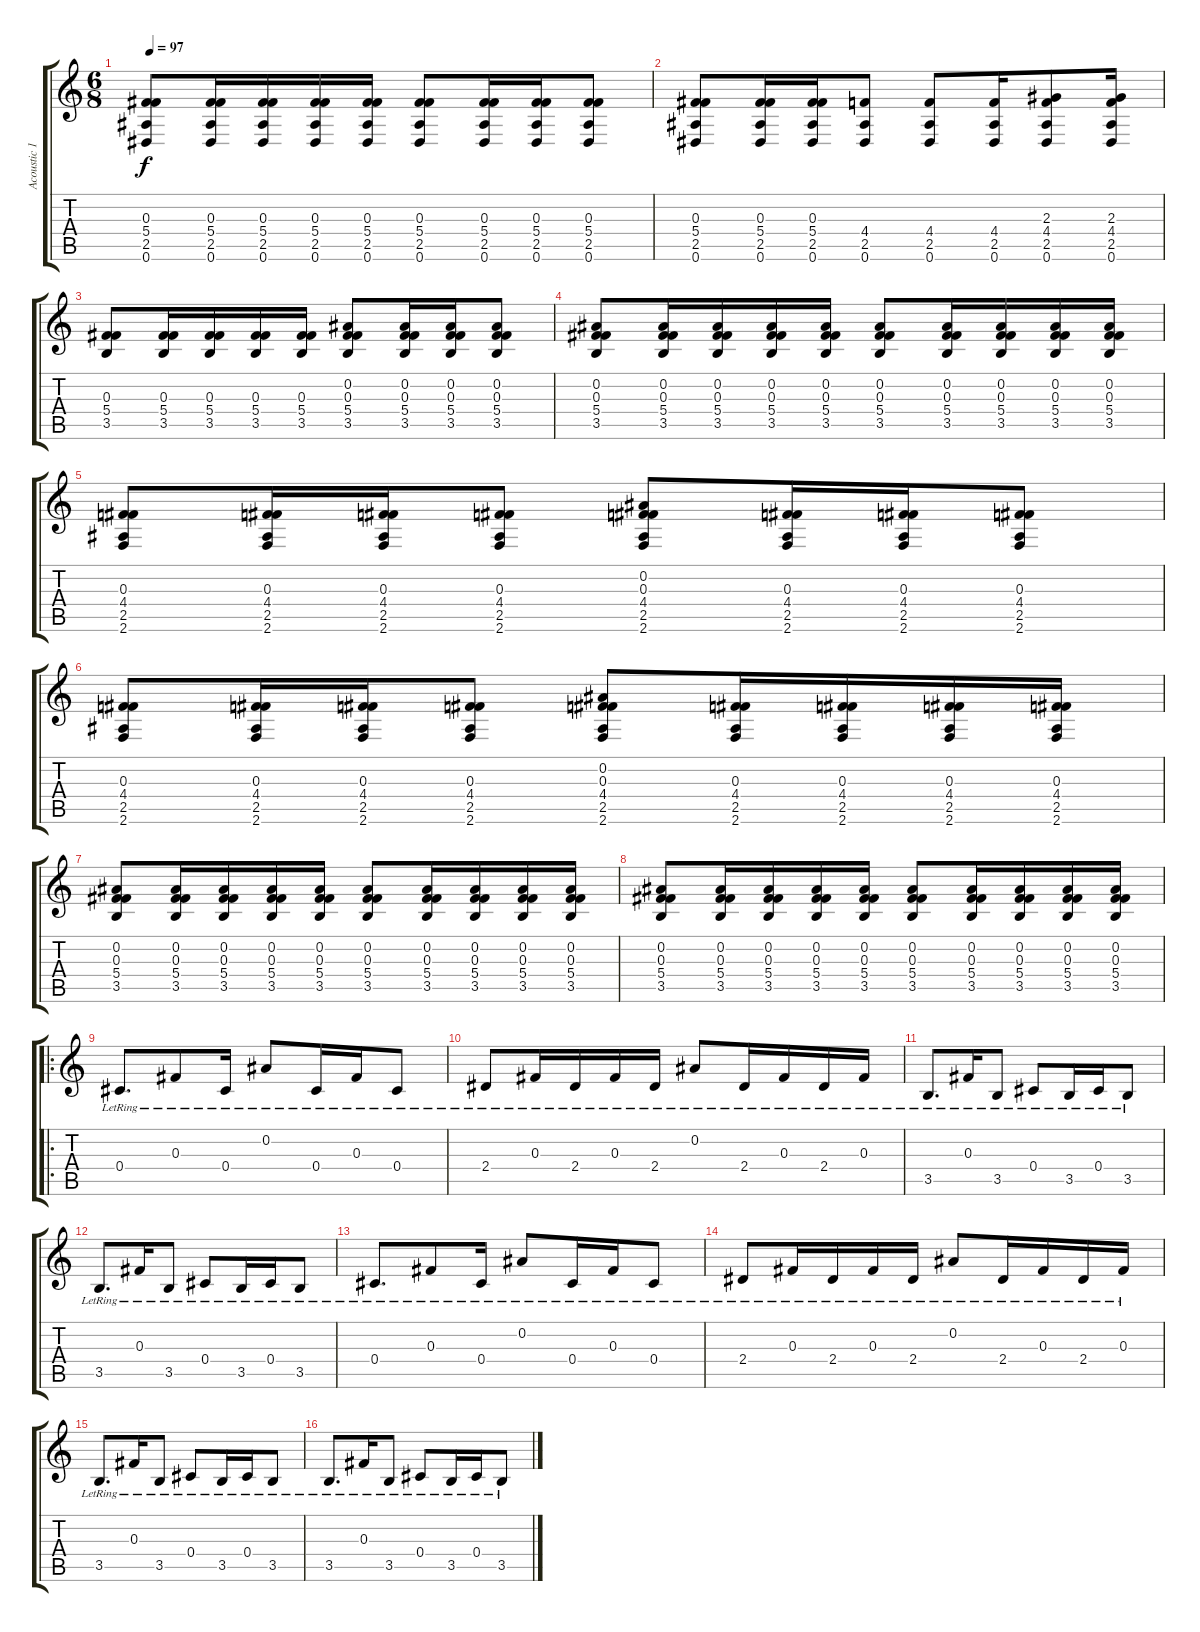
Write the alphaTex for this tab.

\track ("Acoustic 1" "Acoustic 1") {instrument acousticguitarnylon}
\staff {score tabs}
\tuning (Eb4 Bb3 Gb3 Db3 Ab2 Eb2) {hide}
\ts (6 8)
\tempo 97
\clef g2
\ks c
(0.3 5.4 2.5 0.6).8{dy f} (0.3 5.4 2.5 0.6).16 (0.3 5.4 2.5 0.6).16 (0.3 5.4 2.5 0.6).16 (0.3 5.4 2.5 0.6).16 (0.3 5.4 2.5 0.6).8 (0.3 5.4 2.5 0.6).16 (0.3 5.4 2.5 0.6).16 (0.3 5.4 2.5 0.6).8 |
(0.3 5.4 2.5 0.6).8 (0.3 5.4 2.5 0.6).16 (0.3 5.4 2.5 0.6).16 (4.4 2.5 0.6).8 (4.4 2.5 0.6).8 (4.4 2.5 0.6).16 (2.3 4.4 2.5 0.6).8 (2.3 4.4 2.5 0.6).16 |
(0.3 5.4 3.5).8 (0.3 5.4 3.5).16 (0.3 5.4 3.5).16 (0.3 5.4 3.5).16 (0.3 5.4 3.5).16 (0.2 0.3 5.4 3.5).8 (0.2 0.3 5.4 3.5).16 (0.2 0.3 5.4 3.5).16 (0.2 0.3 5.4 3.5).8 |
(0.2 0.3 5.4 3.5).8 (0.2 0.3 5.4 3.5).16 (0.2 0.3 5.4 3.5).16 (0.2 0.3 5.4 3.5).16 (0.2 0.3 5.4 3.5).16 (0.2 0.3 5.4 3.5).8 (0.2 0.3 5.4 3.5).16 (0.2 0.3 5.4 3.5).16 (0.2 0.3 5.4 3.5).16 (0.2 0.3 5.4 3.5).16 |
(0.3 4.4 2.5 2.6).8 (0.3 4.4 2.5 2.6).16 (0.3 4.4 2.5 2.6).16 (0.3 4.4 2.5 2.6).8 (0.2 0.3 4.4 2.5 2.6).8 (0.3 4.4 2.5 2.6).16 (0.3 4.4 2.5 2.6).16 (0.3 4.4 2.5 2.6).8 |
(0.3 4.4 2.5 2.6).8 (0.3 4.4 2.5 2.6).16 (0.3 4.4 2.5 2.6).16 (0.3 4.4 2.5 2.6).8 (0.2 0.3 4.4 2.5 2.6).8 (0.3 4.4 2.5 2.6).16 (0.3 4.4 2.5 2.6).16 (0.3 4.4 2.5 2.6).16 (0.3 4.4 2.5 2.6).16 |
(0.2 0.3 5.4 3.5).8 (0.2 0.3 5.4 3.5).16 (0.2 0.3 5.4 3.5).16 (0.2 0.3 5.4 3.5).16 (0.2 0.3 5.4 3.5).16 (0.2 0.3 5.4 3.5).8 (0.2 0.3 5.4 3.5).16 (0.2 0.3 5.4 3.5).16 (0.2 0.3 5.4 3.5).16 (0.2 0.3 5.4 3.5).16 |
(0.2 0.3 5.4 3.5).8 (0.2 0.3 5.4 3.5).16 (0.2 0.3 5.4 3.5).16 (0.2 0.3 5.4 3.5).16 (0.2 0.3 5.4 3.5).16 (0.2 0.3 5.4 3.5).8 (0.2 0.3 5.4 3.5).16 (0.2 0.3 5.4 3.5).16 (0.2 0.3 5.4 3.5).16 (0.2 0.3 5.4 3.5).16 |
\ro
0.4{lr}.8{d} 0.3{lr}.8 0.4{lr}.16 0.2{lr}.8 0.4{lr}.16 0.3{lr}.16 0.4{lr}.8 |
2.4{lr}.8 0.3{lr}.16 2.4{lr}.16 0.3{lr}.16 2.4{lr}.16 0.2{lr}.8 2.4{lr}.16 0.3{lr}.16 2.4{lr}.16 0.3{lr}.16 |
3.5{lr}.8{d} 0.3{lr}.16 3.5{lr}.8 0.4{lr}.8 3.5{lr}.16 0.4{lr}.16 3.5{lr}.8 |
3.5{lr}.8{d} 0.3{lr}.16 3.5{lr}.8 0.4{lr}.8 3.5{lr}.16 0.4{lr}.16 3.5{lr}.8 |
0.4{lr}.8{d} 0.3{lr}.8 0.4{lr}.16 0.2{lr}.8 0.4{lr}.16 0.3{lr}.16 0.4{lr}.8 |
2.4{lr}.8 0.3{lr}.16 2.4{lr}.16 0.3{lr}.16 2.4{lr}.16 0.2{lr}.8 2.4{lr}.16 0.3{lr}.16 2.4{lr}.16 0.3{lr}.16 |
3.5{lr}.8{d} 0.3{lr}.16 3.5{lr}.8 0.4{lr}.8 3.5{lr}.16 0.4{lr}.16 3.5{lr}.8 |
3.5{lr}.8{d} 0.3{lr}.16 3.5{lr}.8 0.4{lr}.8 3.5{lr}.16 0.4{lr}.16 3.5{lr}.8
